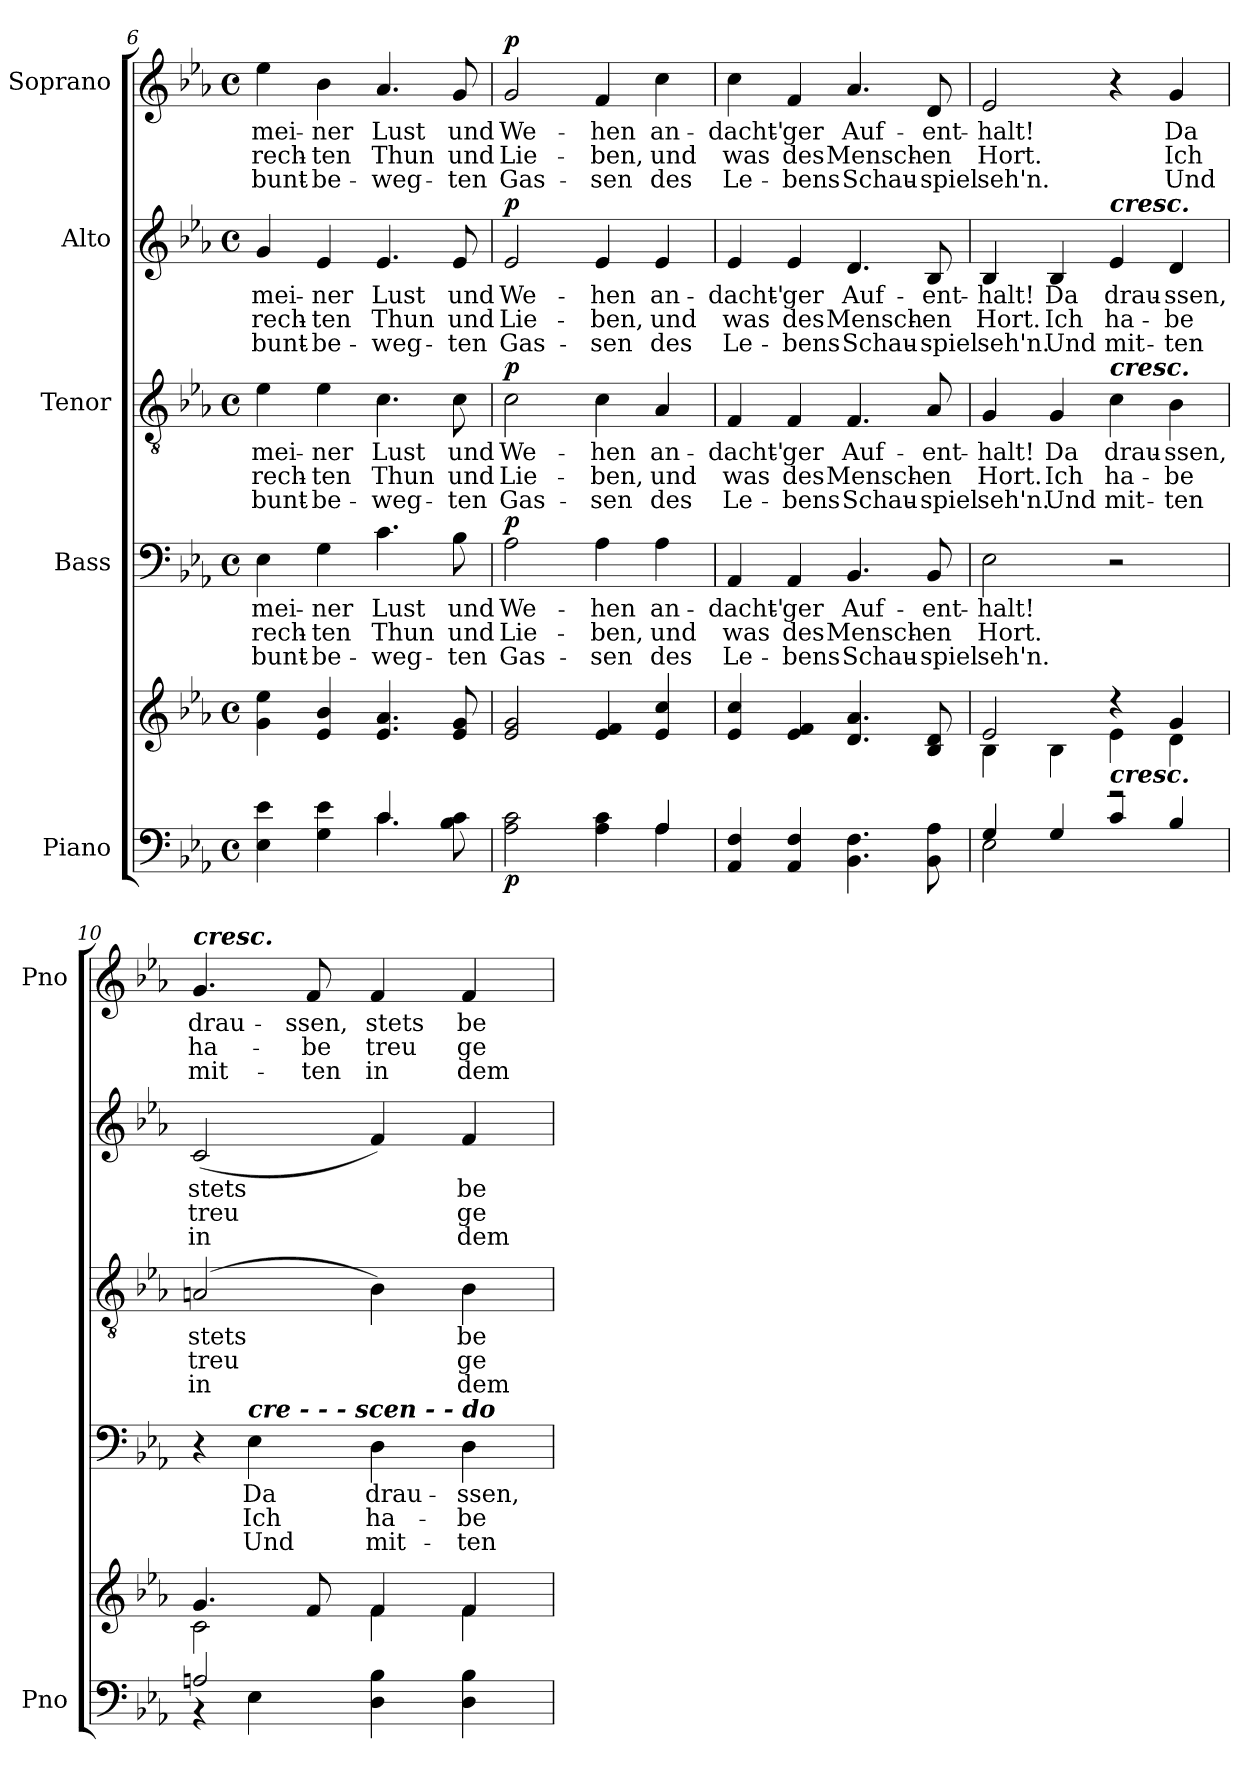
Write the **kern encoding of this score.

**kern	**kern	**dynam	**kern	**text	**text	**text	**dynam	**kern	**text	**text	**text	**dynam	**kern	**text	**text	**text	**dynam	**kern	**text	**text	**text	**dynam
*part5	*part5	*part5	*part4	*part4	*part4	*part4	*part4	*part3	*part3	*part3	*part3	*part3	*part2	*part2	*part2	*part2	*part2	*part1	*part1	*part1	*part1	*part1
*staff6	*staff5	*staff5/6	*staff4	*staff4	*staff4	*staff4	*staff4	*staff3	*staff3	*staff3	*staff3	*staff3	*staff2	*staff2	*staff2	*staff2	*staff2	*staff1	*staff1	*staff1	*staff1	*staff1
*I"Piano	*	*	*I"Bass	*	*	*	*	*I"Tenor	*	*	*	*	*I"Alto	*	*	*	*	*I"Soprano	*	*	*	*
*I'Pno	*	*	*	*	*	*	*	*	*	*	*	*	*	*	*	*	*	*I'Pno	*	*	*	*
!!LO:PB:g=z
*clefF4	*clefG2	*	*clefF4	*	*	*	*	*clefGv2	*	*	*	*	*clefG2	*	*	*	*	*clefG2	*	*	*	*
*k[b-e-a-]	*k[b-e-a-]	*	*k[b-e-a-]	*	*	*	*	*k[b-e-a-]	*	*	*	*	*k[b-e-a-]	*	*	*	*	*k[b-e-a-]	*	*	*	*
*E-:	*E-:	*	*E-:	*	*	*	*	*E-:	*	*	*	*	*E-:	*	*	*	*	*E-:	*	*	*	*
*M4/4	*M4/4	*	*M4/4	*	*	*	*	*M4/4	*	*	*	*	*M4/4	*	*	*	*	*M4/4	*	*	*	*
*met(c)	*met(c)	*	*met(c)	*	*	*	*	*met(c)	*	*	*	*	*met(c)	*	*	*	*	*met(c)	*	*	*	*
=6	=6	=6	=6	=6	=6	=6	=6	=6	=6	=6	=6	=6	=6	=6	=6	=6	=6	=6	=6	=6	=6	=6
*^	*	*	*	*	*	*	*	*	*	*	*	*	*	*	*	*	*	*	*	*	*	*
!	!	!	!	!	!LO:LY:b	!LO:LY:b	!LO:LY:b	!	!	!LO:LY:b	!LO:LY:b	!LO:LY:b	!	!	!LO:LY:b	!LO:LY:b	!LO:LY:b	!	!	!LO:LY:b	!LO:LY:b	!LO:LY:b	!
4E-\ 4e-\	2ryy	4g\ 4ee-\	.	4E-\	mei-	rech-	bunt-	.	4e-\	mei-	rech-	bunt-	.	4g/	mei-	rech-	bunt-	.	4ee-\	mei-	rech-	bunt-	.
!	!	!	!	!	!LO:LY:b	!LO:LY:b	!LO:LY:b	!	!	!LO:LY:b	!LO:LY:b	!LO:LY:b	!	!	!LO:LY:b	!LO:LY:b	!LO:LY:b	!	!	!LO:LY:b	!LO:LY:b	!LO:LY:b	!
4G\ 4e-\	.	4e-/ 4b-/	.	4G\	-ner	-ten	-be-	.	4e-\	-ner	-ten	-be-	.	4e-/	-ner	-ten	-be-	.	4b-\	-ner	-ten	-be-	.
!	!	!	!	!	!LO:LY:b	!LO:LY:b	!LO:LY:b	!	!	!LO:LY:b	!LO:LY:b	!LO:LY:b	!	!	!LO:LY:b	!LO:LY:b	!LO:LY:b	!	!	!LO:LY:b	!LO:LY:b	!LO:LY:b	!
4.c\	4.c/	4.e-/ 4.a-/	.	4.c\	Lust	Thun	-weg-	.	4.c\	Lust	Thun	-weg-	.	4.e-/	Lust	Thun	-weg-	.	4.a-/	Lust	Thun	-weg-	.
!	!	!	!	!	!LO:LY:b	!LO:LY:b	!LO:LY:b	!	!	!LO:LY:b	!LO:LY:b	!LO:LY:b	!	!	!LO:LY:b	!LO:LY:b	!LO:LY:b	!	!	!LO:LY:b	!LO:LY:b	!LO:LY:b	!
8B-\ 8c\	8ryy	8e-/ 8g/	.	8B-\	und	und	-ten	.	8c\	und	und	-ten	.	8e-/	und	und	-ten	.	8g/	und	und	-ten	.
=7	=7	=7	=7	=7	=7	=7	=7	=7	=7	=7	=7	=7	=7	=7	=7	=7	=7	=7	=7	=7	=7	=7	=7
!	!	!	!LO:DY:b=2	!	!LO:LY:b	!LO:LY:b	!LO:LY:b	!LO:DY:b	!	!LO:LY:b	!LO:LY:b	!LO:LY:b	!LO:DY:b	!	!LO:LY:b	!LO:LY:b	!LO:LY:b	!LO:DY:b	!	!LO:LY:b	!LO:LY:b	!LO:LY:b	!LO:DY:b
2A-\ 2c\	2.ryy	2e-/ 2g/	p	2A-\	We-	Lie-	Gas-	p	2c\	We-	Lie-	Gas-	p	2e-/	We-	Lie-	Gas-	p	2g/	We-	Lie-	Gas-	p
!	!	!	!	!	!LO:LY:b	!LO:LY:b	!LO:LY:b	!	!	!LO:LY:b	!LO:LY:b	!LO:LY:b	!	!	!LO:LY:b	!LO:LY:b	!LO:LY:b	!	!	!LO:LY:b	!LO:LY:b	!LO:LY:b	!
4A-\ 4c\	.	4e-/ 4f/	.	4A-\	-hen	-ben,	-sen	.	4c\	-hen	-ben,	-sen	.	4e-/	-hen	-ben,	-sen	.	4f/	-hen	-ben,	-sen	.
!	!	!	!	!	!LO:LY:b	!LO:LY:b	!LO:LY:b	!	!	!LO:LY:b	!LO:LY:b	!LO:LY:b	!	!	!LO:LY:b	!LO:LY:b	!LO:LY:b	!	!	!LO:LY:b	!LO:LY:b	!LO:LY:b	!
4A-\	4A-/	4e-/ 4cc/	.	4A-\	an-	und	des	.	4A-/	an-	und	des	.	4e-/	an-	und	des	.	4cc\	an-	und	des	.
=8	=8	=8	=8	=8	=8	=8	=8	=8	=8	=8	=8	=8	=8	=8	=8	=8	=8	=8	=8	=8	=8	=8	=8
!	!	!	!	!	!LO:LY:b	!LO:LY:b	!LO:LY:b	!	!	!LO:LY:b	!LO:LY:b	!LO:LY:b	!	!	!LO:LY:b	!LO:LY:b	!LO:LY:b	!	!	!LO:LY:b	!LO:LY:b	!LO:LY:b	!
*v	*v	*	*	*	*	*	*	*	*	*	*	*	*	*	*	*	*	*	*	*	*	*	*
4AA-/ 4F/	4e-/ 4cc/	.	4AA-/	-dacht'-	was	Le-	.	4F/	-dacht'-	was	Le-	.	4e-/	-dacht'-	was	Le-	.	4cc\	-dacht'-	was	Le-	.
!	!	!	!	!LO:LY:b	!LO:LY:b	!LO:LY:b	!	!	!LO:LY:b	!LO:LY:b	!LO:LY:b	!	!	!LO:LY:b	!LO:LY:b	!LO:LY:b	!	!	!LO:LY:b	!LO:LY:b	!LO:LY:b	!
4AA-/ 4F/	4e-/ 4f/	.	4AA-/	-ger	des	-bens	.	4F/	-ger	des	-bens	.	4e-/	-ger	des	-bens	.	4f/	-ger	des	-bens	.
!	!	!	!	!LO:LY:b	!LO:LY:b	!LO:LY:b	!	!	!LO:LY:b	!LO:LY:b	!LO:LY:b	!	!	!LO:LY:b	!LO:LY:b	!LO:LY:b	!	!	!LO:LY:b	!LO:LY:b	!LO:LY:b	!
4.BB-\ 4.F\	4.d/ 4.a-/	.	4.BB-/	Auf-	Mensch-	Schau-	.	4.F/	Auf-	Mensch-	Schau-	.	4.d/	Auf-	Mensch-	Schau-	.	4.a-/	Auf-	Mensch-	Schau-	.
!	!	!	!	!LO:LY:b	!LO:LY:b	!LO:LY:b	!	!	!LO:LY:b	!LO:LY:b	!LO:LY:b	!	!	!LO:LY:b	!LO:LY:b	!LO:LY:b	!	!	!LO:LY:b	!LO:LY:b	!LO:LY:b	!
8BB-\ 8A-\	8B-/ 8d/	.	8BB-/	-ent-	-en	-spiel	.	8A-/	-ent-	-en	-spiel	.	8B-/	-ent-	-en	-spiel	.	8d/	-ent-	-en	-spiel	.
=9	=9	=9	=9	=9	=9	=9	=9	=9	=9	=9	=9	=9	=9	=9	=9	=9	=9	=9	=9	=9	=9	=9
*^	*^	*	*	*	*	*	*	*	*	*	*	*	*	*	*	*	*	*	*	*	*	*
!	!	!	!	!	!	!LO:LY:b	!LO:LY:b	!LO:LY:b	!	!	!LO:LY:b	!LO:LY:b	!LO:LY:b	!	!	!LO:LY:b	!LO:LY:b	!LO:LY:b	!	!	!LO:LY:b	!LO:LY:b	!LO:LY:b	!
2E-\	4G/	2e-/	4B-\	.	2E-\	-halt!	Hort.	seh'n.	.	4G/	-halt!	Hort.	seh'n.	.	4B-/	-halt!	Hort.	seh'n.	.	2e-/	-halt!	Hort.	seh'n.	.
!	!	!	!	!	!	!	!	!	!	!	!LO:LY:b	!LO:LY:b	!LO:LY:b	!	!	!LO:LY:b	!LO:LY:b	!LO:LY:b	!	!	!	!	!	!
.	4G/	.	4B-\	.	.	.	.	.	.	4G/	Da	Ich	Und	.	4B-/	Da	Ich	Und	.	.	.	.	.	.
!	!	!	!	!	!	!	!	!	!	!	!	!	!	!	!LO:TX:a:Bi:t=cresc.	!	!	!	!	!	!	!	!	!
!	!	!	!	!	!	!	!	!	!	!LO:TX:a:Bi:t=cresc.	!	!	!	!	!	!	!	!	!	!	!	!	!	!
!LO:TX:a:Bi:t=cresc.	!	!	!	!	!	!	!	!	!	!	!	!	!	!	!	!	!	!	!	!	!	!	!	!
!	!	!	!	!	!	!	!	!	!	!	!LO:LY:b	!LO:LY:b	!LO:LY:b	!	!	!LO:LY:b	!LO:LY:b	!LO:LY:b	!	!	!	!	!	!
2r	4c/	4rdd	4e-\	.	2r	.	.	.	.	4c\	drau-	ha-	mit-	.	4e-/	drau-	ha-	mit-	.	4r	.	.	.	.
!	!	!	!	!	!	!	!	!	!	!	!LO:LY:b	!LO:LY:b	!LO:LY:b	!	!	!LO:LY:b	!LO:LY:b	!LO:LY:b	!	!	!LO:LY:b	!LO:LY:b	!LO:LY:b	!
.	4B-/	4g/	4d\	.	.	.	.	.	.	4B-\	-ssen,	-be	-ten	.	4d/	-ssen,	-be	-ten	.	4g/	Da	Ich	Und	.
!!LO:PB:g=z
=10	=10	=10	=10	=10	=10	=10	=10	=10	=10	=10	=10	=10	=10	=10	=10	=10	=10	=10	=10	=10	=10	=10	=10	=10
!	!	!	!	!	!	!	!	!	!	!	!	!	!	!	!	!	!	!	!	!LO:TX:a:Bi:t=cresc.	!	!	!	!
!	!	!	!	!	!	!	!	!	!	!	!LO:LY:b	!LO:LY:b	!LO:LY:b	!	!	!LO:LY:b	!LO:LY:b	!LO:LY:b	!	!	!LO:LY:b	!LO:LY:b	!LO:LY:b	!
4rBB	2An/	4.g/	2c\	.	4r	.	.	.	.	(>2An/	stets	treu	in	.	(<2c/	stets	treu	in	.	4.g/	drau-	ha-	mit-	.
!	!	!	!	!	!LO:TX:a:Bi:t=cre   -     -     -   scen   -     -  do	!	!	!	!	!	!	!	!	!	!	!	!	!	!	!	!	!	!	!
!	!	!	!	!	!	!LO:LY:b	!LO:LY:b	!LO:LY:b	!	!	!	!	!	!	!	!	!	!	!	!	!	!	!	!
4E-\	.	.	.	.	4E-\	Da	Ich	Und	.	.	.	.	.	.	.	.	.	.	.	.	.	.	.	.
!	!	!	!	!	!	!	!	!	!	!	!	!	!	!	!	!	!	!	!	!	!LO:LY:b	!LO:LY:b	!LO:LY:b	!
.	.	8f/	.	.	.	.	.	.	.	.	.	.	.	.	.	.	.	.	.	8f/	-ssen,	-be	-ten	.
!	!	!	!	!	!	!LO:LY:b	!LO:LY:b	!LO:LY:b	!	!	!	!	!	!	!	!	!	!	!	!	!LO:LY:b	!LO:LY:b	!LO:LY:b	!
4D\ 4B-\	2ryy	4f/	4f\	.	4D\	drau-	ha-	mit-	.	4B-\)	.	.	.	.	4f/)	.	.	.	.	4f/	stets	treu	in	.
!	!	!	!	!	!	!LO:LY:b	!LO:LY:b	!LO:LY:b	!	!	!LO:LY:b	!LO:LY:b	!LO:LY:b	!	!	!LO:LY:b	!LO:LY:b	!LO:LY:b	!	!	!LO:LY:b	!LO:LY:b	!LO:LY:b	!
4D\ 4B-\	.	4f/	4f\	.	4D\	-ssen,	-be	-ten	.	4B-\	be-	ge-	dem	.	4f/	be-	ge-	dem	.	4f/	be-	ge-	dem	.
*v	*v	*	*	*	*	*	*	*	*	*	*	*	*	*	*	*	*	*	*	*	*	*	*	*
*	*v	*v	*	*	*	*	*	*	*	*	*	*	*	*	*	*	*	*	*	*	*	*	*
=	=	=	=	=	=	=	=	=	=	=	=	=	=	=	=	=	=	=	=	=	=	=
*-	*-	*-	*-	*-	*-	*-	*-	*-	*-	*-	*-	*-	*-	*-	*-	*-	*-	*-	*-	*-	*-	*-
